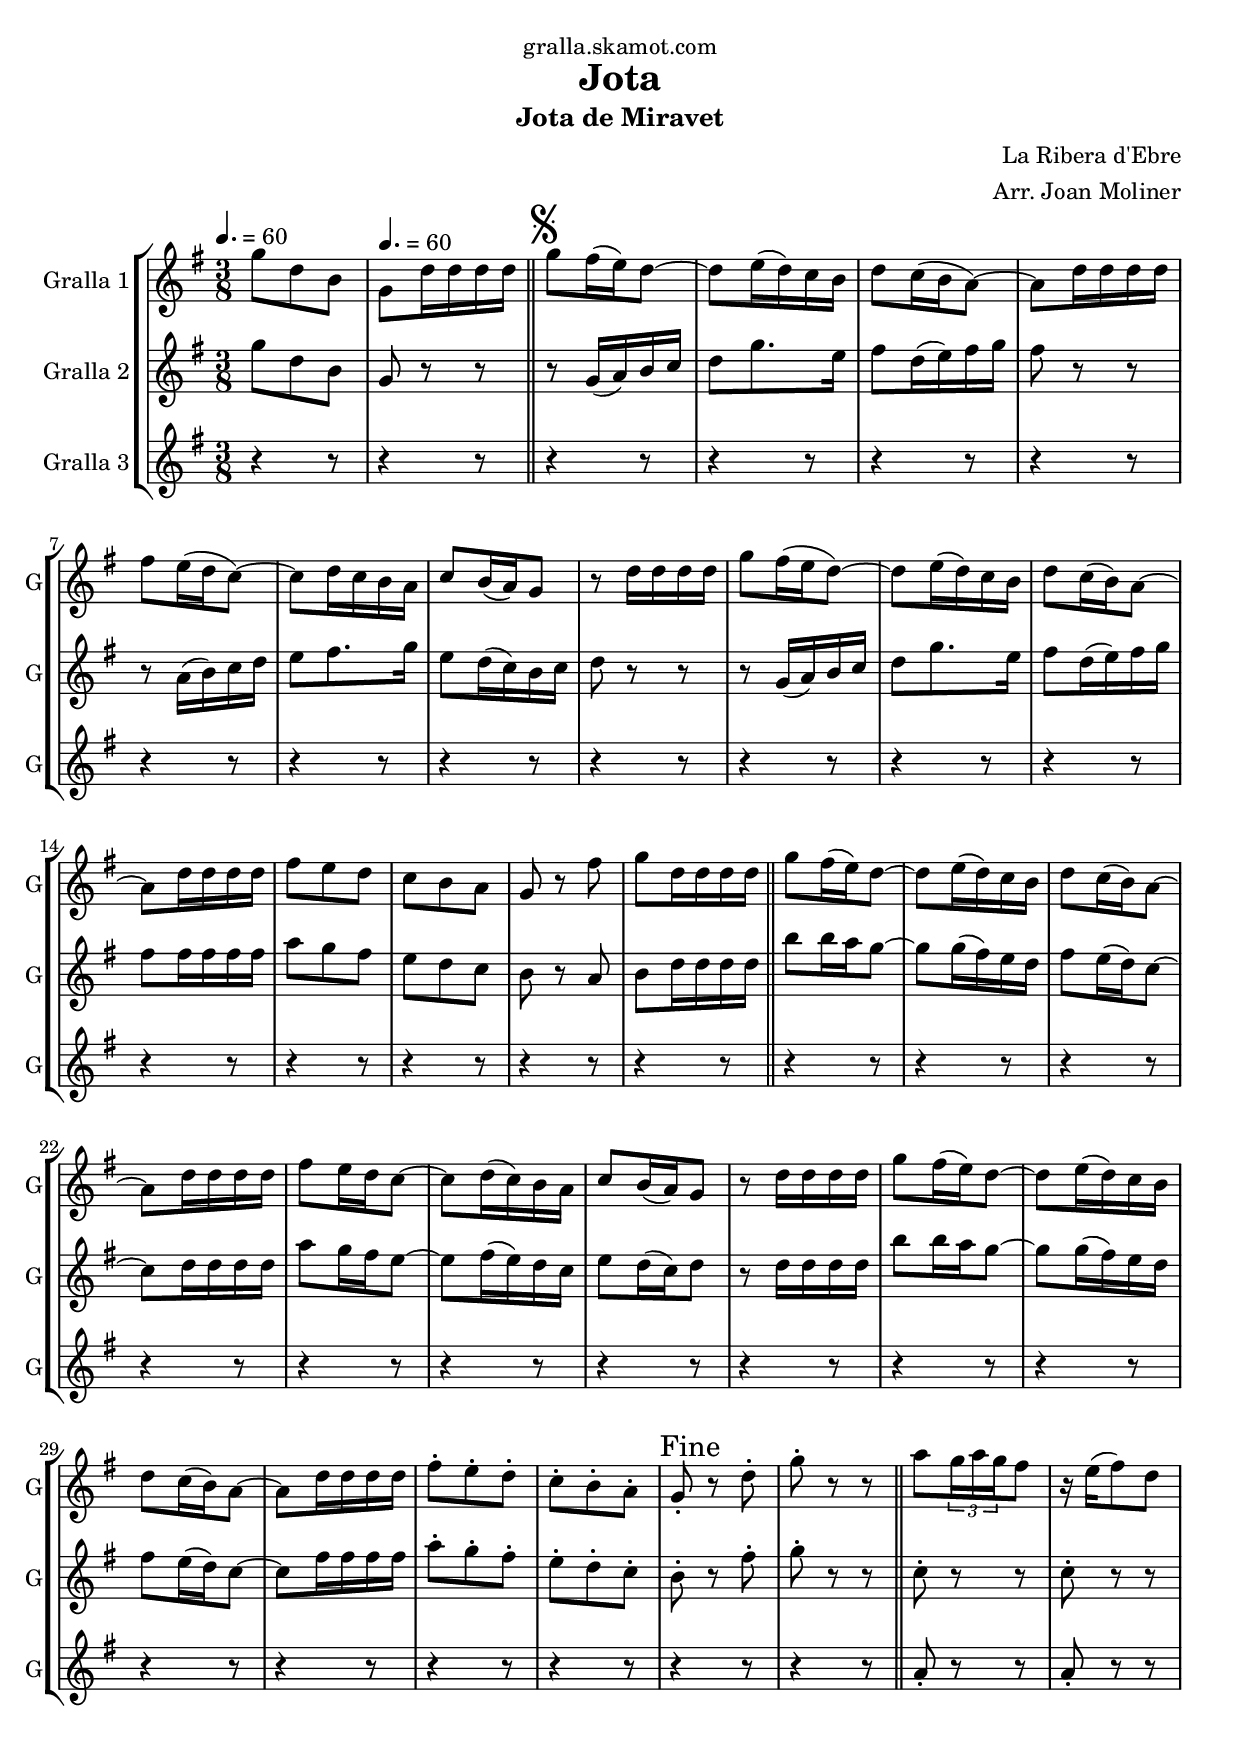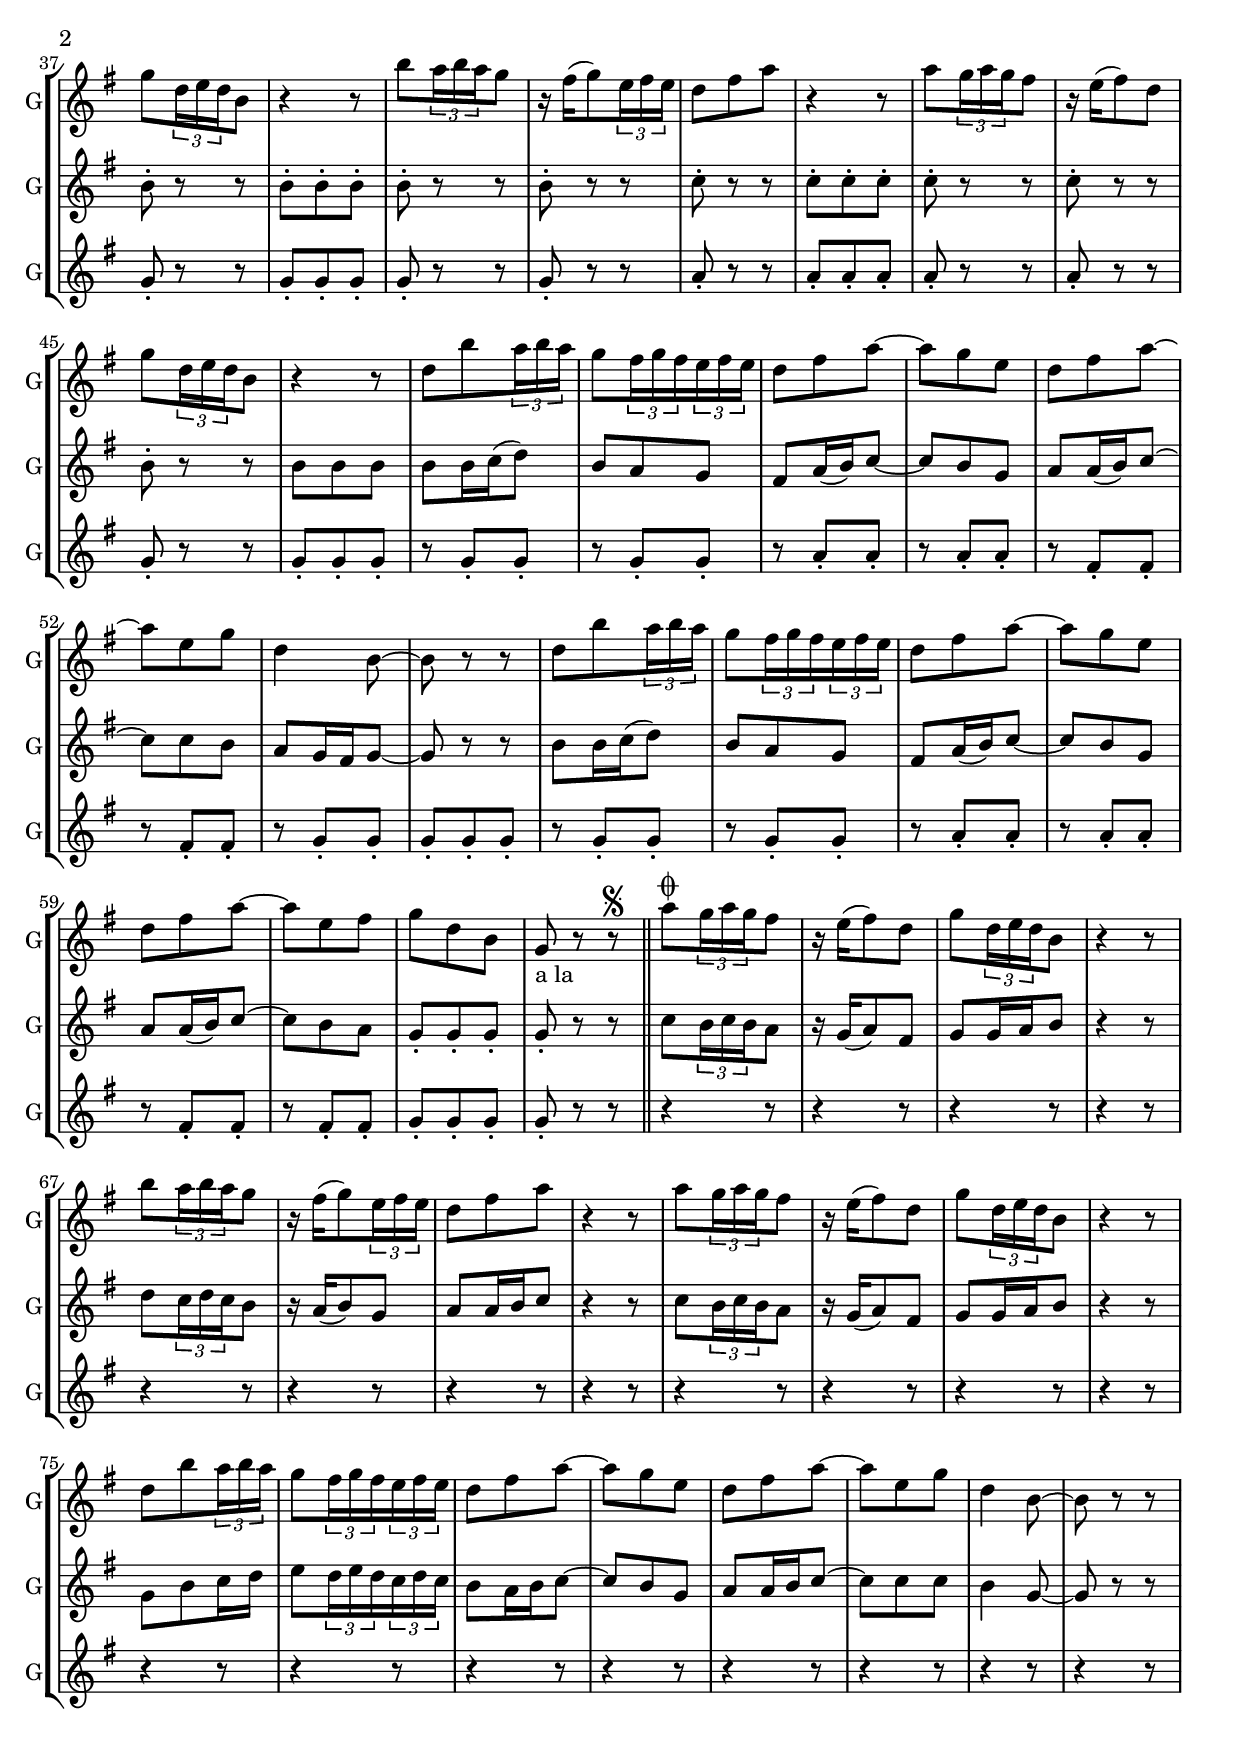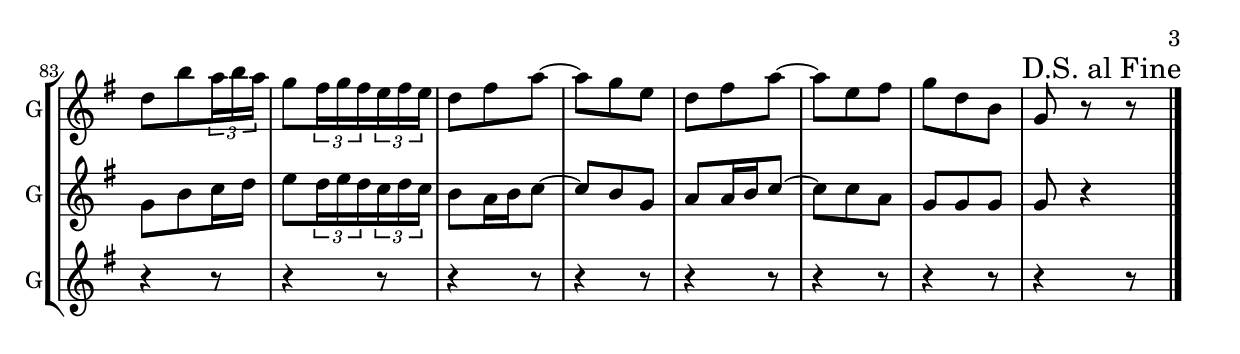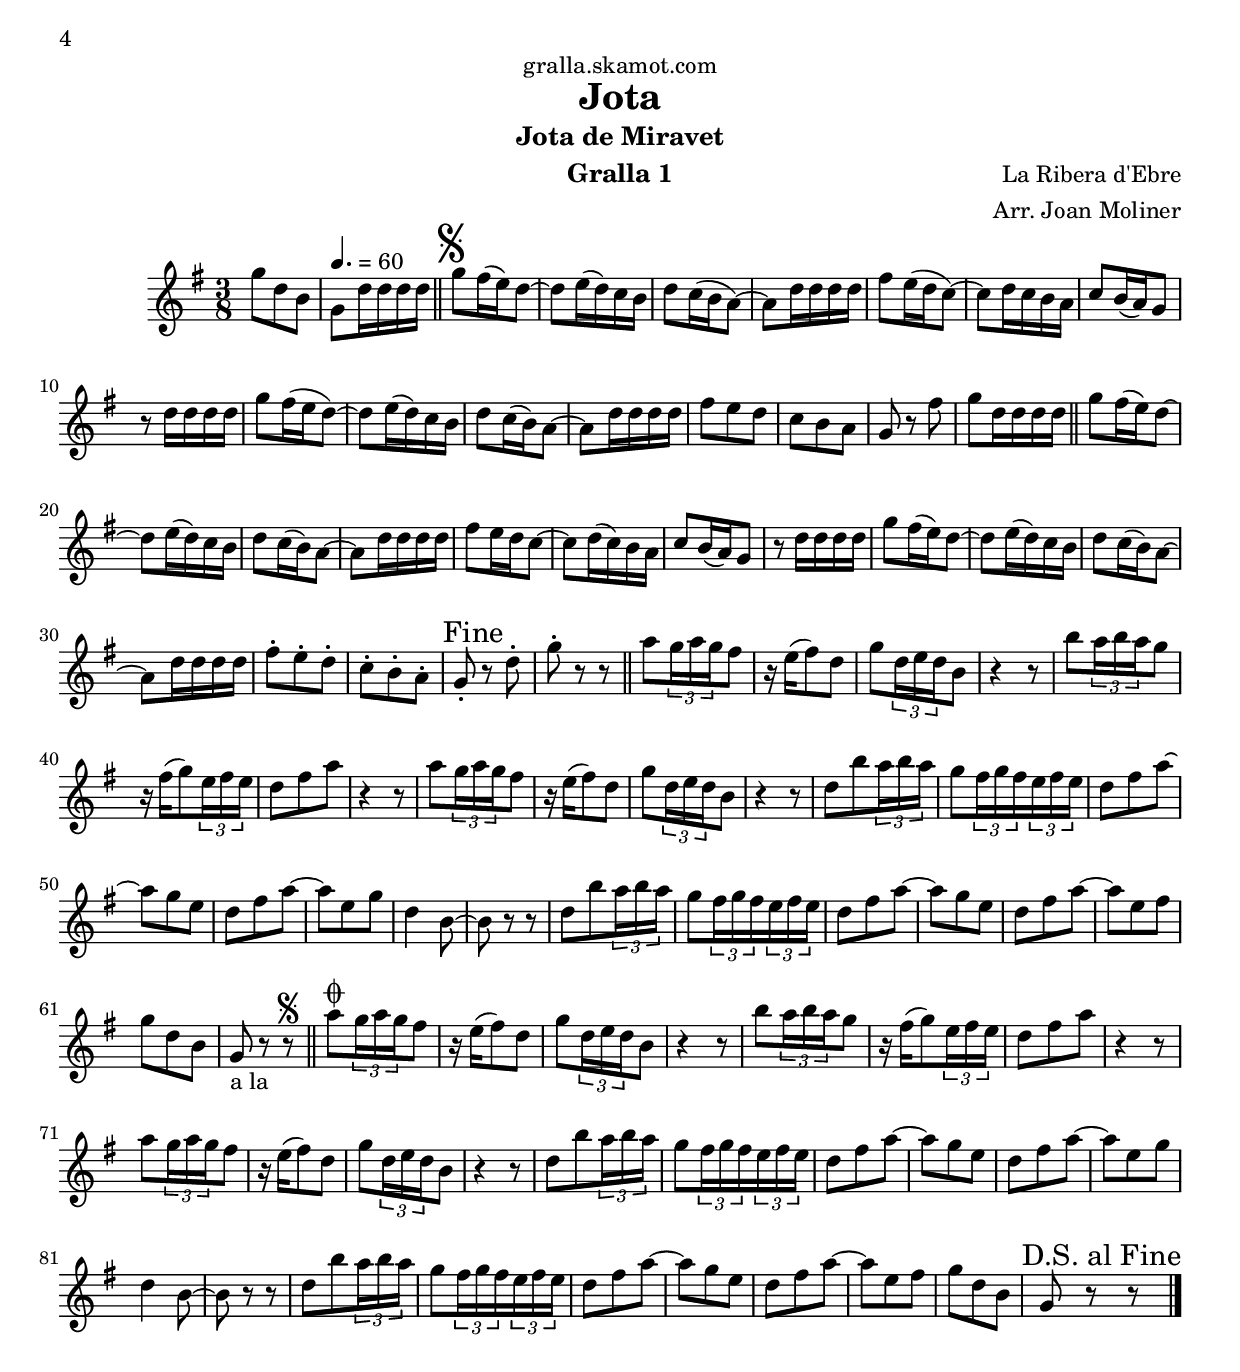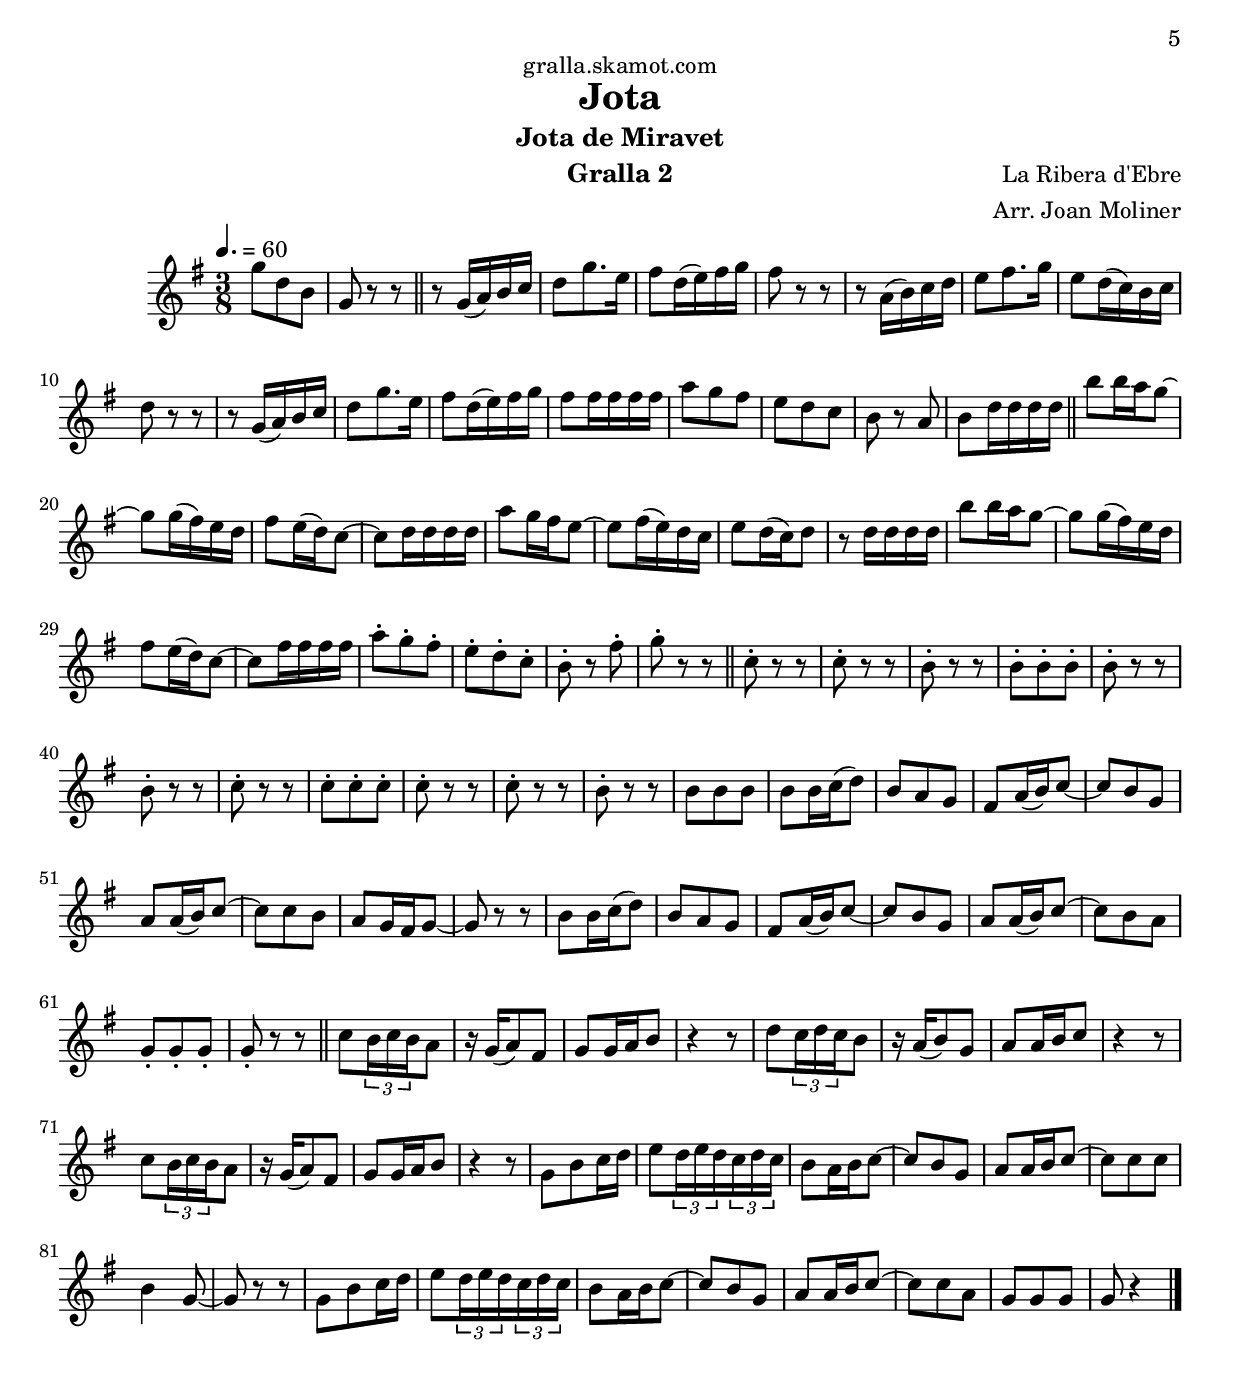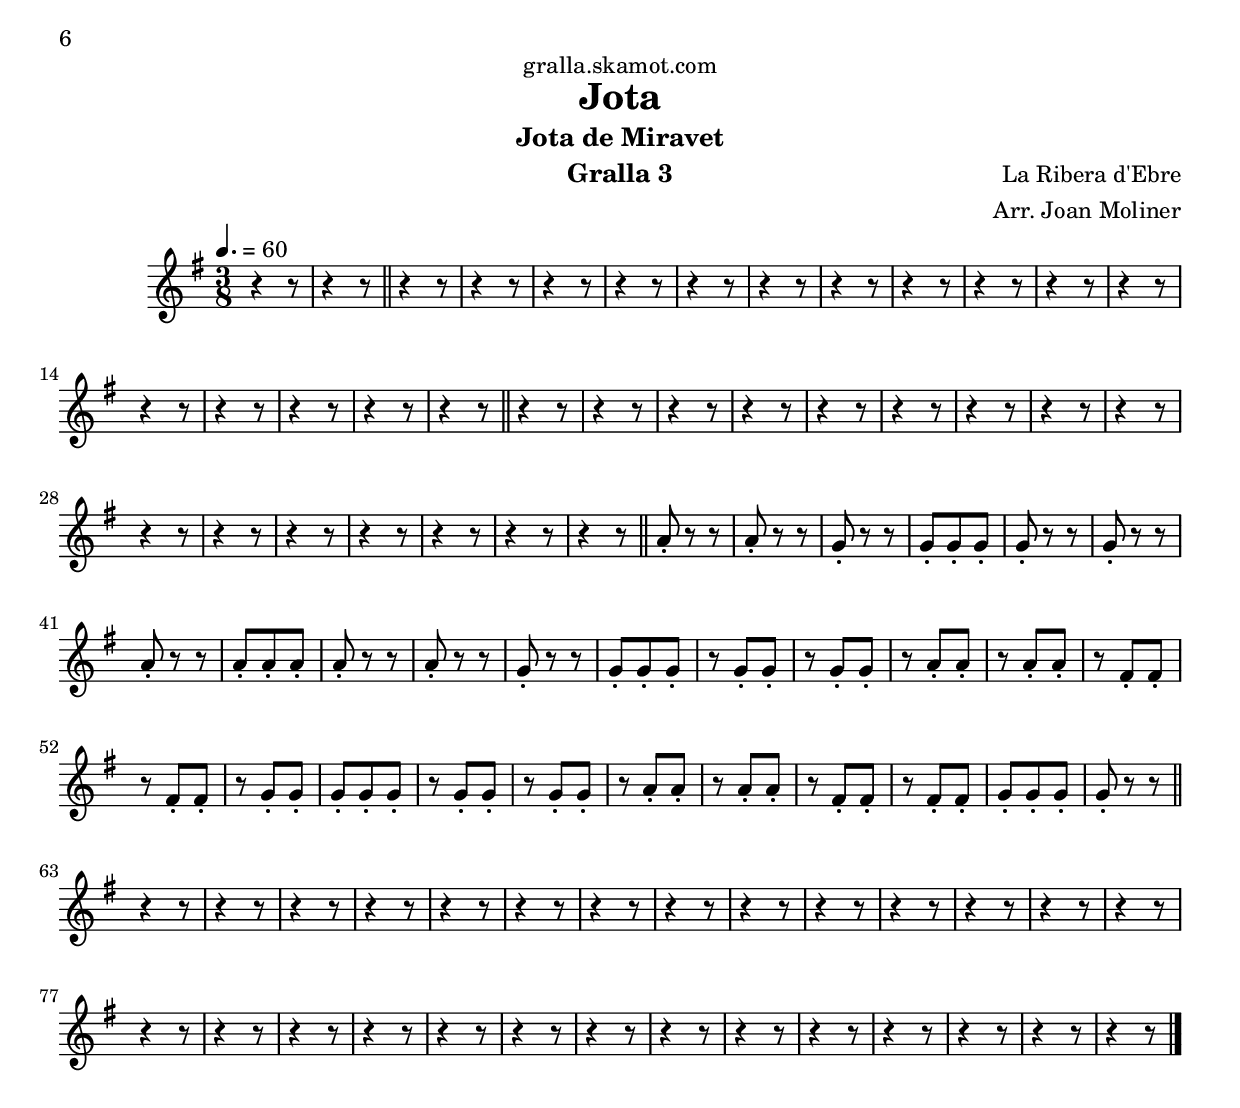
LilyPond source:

\version "2.16.2"

\header {
  dedication="gralla.skamot.com"
  title="Jota"
  subtitle="Jota de Miravet"
  subsubtitle=""
  poet=""
  meter=""
  piece=""
  composer="La Ribera d'Ebre"
  arranger="Arr. Joan Moliner"
  opus=""
  instrument=""
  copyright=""
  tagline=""
}

liniaroAa =
\relative g''
{
  \clef treble
  \key g \major
  \time 3/8
  g8 d b \tempo 4. = 60  |
  g8 d'16 d d d  \bar "||"
  \mark \markup {\musicglyph #"scripts.segno"} g8 fis16 ( e ) d8 ~  |
  d8 e16 ( d ) c b  |
  %05
  d8 c16 ( b a8 ~ )  |
  a8 d16 d d d  |
  fis8 e16 ( d c8 ~ )  |
  c8 d16 c b a   |
  c8 b16 ( a ) g8  |
  %10
  r8 d'16 d d d  |
  g8 fis16 ( e d8 ~ )  |
  d8 e16 ( d ) c b  |
  d8 c16 ( b ) a8 ~  |
  a8 d16 d d d  |
  %15
  fis8 e d  |
  c8 b a  |
  g8 r fis'  |
  g8 d16 d d d  \bar "||"
  g8 fis16 ( ( e ) ) d8 ~  |
  %20
  d8 e16 ( d ) c b  |
  d8 c16 ( b ) a8 ~  |
  a8 d16 d d d  |
  fis8 e16 d c8 ~   |
  c8 d16 ( c ) b a  |
  %25
  c8 b16 ( a ) g8  |
  r8 d'16 d d d  |
  g8 fis16 ( ( e ) ) d8 ~  |
  d8 e16 ( d ) c b  |
  d8 c16 ( b ) a8 ~  |
  %30
  a8 d16 d d d  |
  fis8-. e-. d-.  |
  c8-. b-. a-.  |
  \mark "Fine" g8-. r d'-.  |
   g8-. r r  \bar "||"
  %35
  a8 \times 2/3 { g16 a g } fis8  |
  r16 e ( fis8 ) d  |
  g8 \times 2/3 { d16 e d } b8  |
  r4 r8  |
  b'8 \times 2/3 { a16 b a } g8  |
  %40
  r16 fis ( g8 ) \times 2/3 { e16 fis e }  |
  d8 fis a  |
  r4 r8  |
  a8 \times 2/3 { g16 a g } fis8  |
  r16 e ( fis8 ) d  |
  %45
  g8 \times 2/3 { d16 e d } b8  |
  r4 r8  |
  d8 b' \times 2/3 { a16 b a }  |
  g8 \times 2/3 { fis16 g fis } \times 2/3 { e fis e }  |
  d8 fis a ~  |
  %50
  a8 g e  |
  d8 fis a ~  |
  a8 e g  |
  d4 b8 ~  |
  b8 r r  |
  %55
  d8 b' \times 2/3 { a16 b a }  |
  g8 \times 2/3 { fis16 g fis } \times 2/3 { e fis e }  |
  d8 fis a ~  |
  a8 g e  |
  d8 fis a ~  |
  %60
  a8 e fis  |
  g8 d b  |
  g8 _"a la " r r \segno  \bar "||"
  a'8 \coda \times 2/3 { g16 a g } fis8  |
  r16 e ( fis8 ) d  |
  %65
  g8 \times 2/3 { d16 e d } b8  |
  r4 r8  |
  b'8 \times 2/3 { a16 b a } g8  |
  r16 fis ( g8 ) \times 2/3 { e16 fis e }  |
  d8 fis a  |
  %70
  r4 r8  |
  a8 \times 2/3 { g16 a g } fis8  |
  r16 e ( fis8 ) d  |
  g8 \times 2/3 { d16 e d } b8  |
  r4 r8  |
  %75
  d8 b' \times 2/3 { a16 b a }  |
  g8 \times 2/3 { fis16 g fis } \times 2/3 { e fis e }  |
  d8 fis a ~  |
  a8 g e  |
  d8 fis a ~  |
  %80
  a8 e g  |
  d4 b8 ~  |
  b8 r r  |
  d8 b' \times 2/3 { a16 b a }  |
  g8 \times 2/3 { fis16 g fis } \times 2/3 { e fis e }  |
  %85
  d8 fis a ~  |
  a8 g e  |
  d8 fis a ~  |
  a8 e fis  |
  g8 d b  |
  %90
  \mark "D.S. al Fine" g8 r r  \bar "|."
}

liniaroAb =
\relative g''
{
  \tempo 4. = 60
  \clef treble
  \key g \major
  \time 3/8
  g8 d b  |
  g8 r r  \bar "||"
  r8 g16 ( a ) b c  |
  d8 g8. e16  |
  %05
  fis8 d16 ( e ) fis g  |
  fis8 r r  |
  r8 a,16 ( b ) c d  |
  e8 fis8. g16  |
  e8 d16 ( c ) b c  |
  %10
  d8 r r  |
  r8 g,16 ( a ) b c  |
  d8 g8. e16  |
  fis8 d16 ( e ) fis g  |
  fis8 fis16 fis fis fis  |
  %15
  a8 g fis  |
  e8 d c  |
  b8 r a  |
  b8 d16 d d d  \bar "||"
  b'8 b16 a g8 ~  |
  %20
  g8 g16 ( fis ) e d  |
  fis8 e16 ( d ) c8 ~  |
  c8 d16 d d d  |
  a'8 g16 fis e8 ~   |
  e8 fis16 ( e ) d c  |
  %25
  e8 d16 ( c ) d8  |
  r8 d16 d d d  |
  b'8 b16 a g8 ~  |
  g8 g16 ( fis ) e d  |
  fis8 e16 ( d ) c8 ~  |
  %30
  c8 fis16 fis fis fis  |
  a8-. g-. fis-.  |
  e8-. d-. c-.  |
  b8-. r fis'-.  |
  g8-. r r  \bar "||"
  %35
  c,8-. r r  |
  c8-. r r  |
  b8-. r r  |
  b8-. b-. b-.  |
  b8-. r r  |
  %40
  b8-. r r  |
  c8-. r r  |
  c8-. c-. c-.  |
  c8-. r r  |
  c8-. r r  |
  %45
  b8-. r r  |
  b8 b b  |
  b8 b16 c ( d8 )  |
  b8 a g  |
  fis8 a16 ( b ) c8 ~  |
  %50
  c8 b g  |
  a8 a16 ( b ) c8 ~  |
  c8 c b  |
  a8 g16 fis g8 ~   |
  g8 r r  |
  %55
  b8 b16 c ( d8 )  |
  b8 a g  |
  fis8 a16 ( b ) c8 ~  |
  c8 b g  |
  a8 a16 ( b ) c8 ~  |
  %60
  c8 b a  |
  g8-. g-. g-.  |
  g8-. r r  \bar "||"
  c8 \times 2/3 { b16 c b } a8  |
  r16 g ( a8 ) fis  |
  %65
  g8 g16 a b8  |
  r4 r8  |
  d8 \times 2/3 { c16 d c } b8  |
  r16 a ( b8 ) g  |
  a8 a16 b c8  |
  %70
  r4 r8  |
  c8 \times 2/3 { b16 c b } a8  |
  r16 g ( a8 ) fis  |
  g8 g16 a b8  |
  r4 r8  |
  %75
  g8 b c16 d  |
  e8 \times 2/3 { d16 e d } \times 2/3 { c d c }  |
  b8 a16 b c8 ~  |
  c8 b g  |
  a8 a16 b c8 ~  |
  %80
  c8 c c  |
  b4 g8 ~  |
  g8 r r  |
  g8 b c16 d  |
  e8 \times 2/3 { d16 e d } \times 2/3 { c d c }  |
  %85
  b8 a16 b c8 ~  |
  c8 b g  |
  a8 a16 b c8 ~  |
  c8 c a  |
  g8 g g  |
  %90
  g8 r4  \bar "|." % kompletite
}

liniaroAc =
\relative a'
{
  \tempo 4. = 60
  \clef treble
  \key g \major
  \time 3/8
  r4 r8  |
  r4 r8  \bar "||"
  r4 r8  |
  r4 r8  |
  %05
  r4 r8  |
  r4 r8  |
  r4 r8  |
  r4 r8  |
  r4 r8  |
  %10
  r4 r8  |
  r4 r8  |
  r4 r8  |
  r4 r8  |
  r4 r8  |
  %15
  r4 r8  |
  r4 r8  |
  r4 r8  |
  r4 r8  \bar "||"
  r4 r8  |
  %20
  r4 r8  |
  r4 r8  |
  r4 r8  |
  r4 r8  |
  r4 r8  |
  %25
  r4 r8  |
  r4 r8  |
  r4 r8  |
  r4 r8  |
  r4 r8  |
  %30
  r4 r8  |
  r4 r8  |
  r4 r8  |
  r4 r8  |
  r4 r8  \bar "||"
  %35
  a8-. r r  |
  a8-. r r  |
  g8-. r r  |
  g8-. g-. g-.  |
  g8-. r r  |
  %40
  g8-. r r  |
  a8-. r r  |
  a8-. a-. a-.  |
  a8-. r r  |
  a8-. r r  |
  %45
  g8-. r r  |
  g8-. g-. g-.  |
  r8 g-. g-.  |
  r8 g-. g-.  |
  r8 a-. a-.  |
  %50
  r8 a-. a-.  |
  r8 fis-. fis-.  |
  r8 fis-. fis-.  |
  r8 g-. g-.  |
  g8-. g-. g-.  |
  %55
  r8 g-. g-.  |
  r8 g-. g-.  |
  r8 a-. a-.  |
  r8 a-. a-.  |
  r8 fis-. fis-.  |
  %60
  r8 fis-. fis-.  |
  g8-. g-. g-.  |
  g8-. r r  \bar "||"
  r4 r8  |
  r4 r8  |
  %65
  r4 r8  |
  r4 r8  |
  r4 r8  |
  r4 r8  |
  r4 r8  |
  %70
  r4 r8  |
  r4 r8  |
  r4 r8  |
  r4 r8  |
  r4 r8  |
  %75
  r4 r8  |
  r4 r8  |
  r4 r8  |
  r4 r8  |
  r4 r8  |
  %80
  r4 r8  |
  r4 r8  |
  r4 r8  |
  r4 r8  |
  r4 r8  |
  %85
  r4 r8  |
  r4 r8  |
  r4 r8  |
  r4 r8  |
  r4 r8  |
  %90
  r4 r8  \bar "|."
}

\bookpart {
  \score {
    \new StaffGroup {
      \override Score.RehearsalMark #'self-alignment-X = #LEFT
      <<
        \new Staff \with {instrumentName = #"Gralla 1" shortInstrumentName = #"G"} \liniaroAa
        \new Staff \with {instrumentName = #"Gralla 2" shortInstrumentName = #"G"} \liniaroAb
        \new Staff \with {instrumentName = #"Gralla 3" shortInstrumentName = #"G"} \liniaroAc
      >>
    }
    \layout {}
  }
  \score { \unfoldRepeats
    \new StaffGroup {
      \override Score.RehearsalMark #'self-alignment-X = #LEFT
      <<
        \new Staff \with {instrumentName = #"Gralla 1" shortInstrumentName = #"G"} \liniaroAa
        \new Staff \with {instrumentName = #"Gralla 2" shortInstrumentName = #"G"} \liniaroAb
        \new Staff \with {instrumentName = #"Gralla 3" shortInstrumentName = #"G"} \liniaroAc
      >>
    }
    \midi {
      \set Staff.midiInstrument = "oboe"
      \set DrumStaff.midiInstrument = "drums"
    }
  }
}

\bookpart {
  \header {instrument="Gralla 1"}
  \score {
    \new StaffGroup {
      \override Score.RehearsalMark #'self-alignment-X = #LEFT
      <<
        \new Staff \liniaroAa
      >>
    }
    \layout {}
  }
  \score { \unfoldRepeats
    \new StaffGroup {
      \override Score.RehearsalMark #'self-alignment-X = #LEFT
      <<
        \new Staff \liniaroAa
      >>
    }
    \midi {
      \set Staff.midiInstrument = "oboe"
      \set DrumStaff.midiInstrument = "drums"
    }
  }
}

\bookpart {
  \header {instrument="Gralla 2"}
  \score {
    \new StaffGroup {
      \override Score.RehearsalMark #'self-alignment-X = #LEFT
      <<
        \new Staff \liniaroAb
      >>
    }
    \layout {}
  }
  \score { \unfoldRepeats
    \new StaffGroup {
      \override Score.RehearsalMark #'self-alignment-X = #LEFT
      <<
        \new Staff \liniaroAb
      >>
    }
    \midi {
      \set Staff.midiInstrument = "oboe"
      \set DrumStaff.midiInstrument = "drums"
    }
  }
}

\bookpart {
  \header {instrument="Gralla 3"}
  \score {
    \new StaffGroup {
      \override Score.RehearsalMark #'self-alignment-X = #LEFT
      <<
        \new Staff \liniaroAc
      >>
    }
    \layout {}
  }
  \score { \unfoldRepeats
    \new StaffGroup {
      \override Score.RehearsalMark #'self-alignment-X = #LEFT
      <<
        \new Staff \liniaroAc
      >>
    }
    \midi {
      \set Staff.midiInstrument = "oboe"
      \set DrumStaff.midiInstrument = "drums"
    }
  }
}

